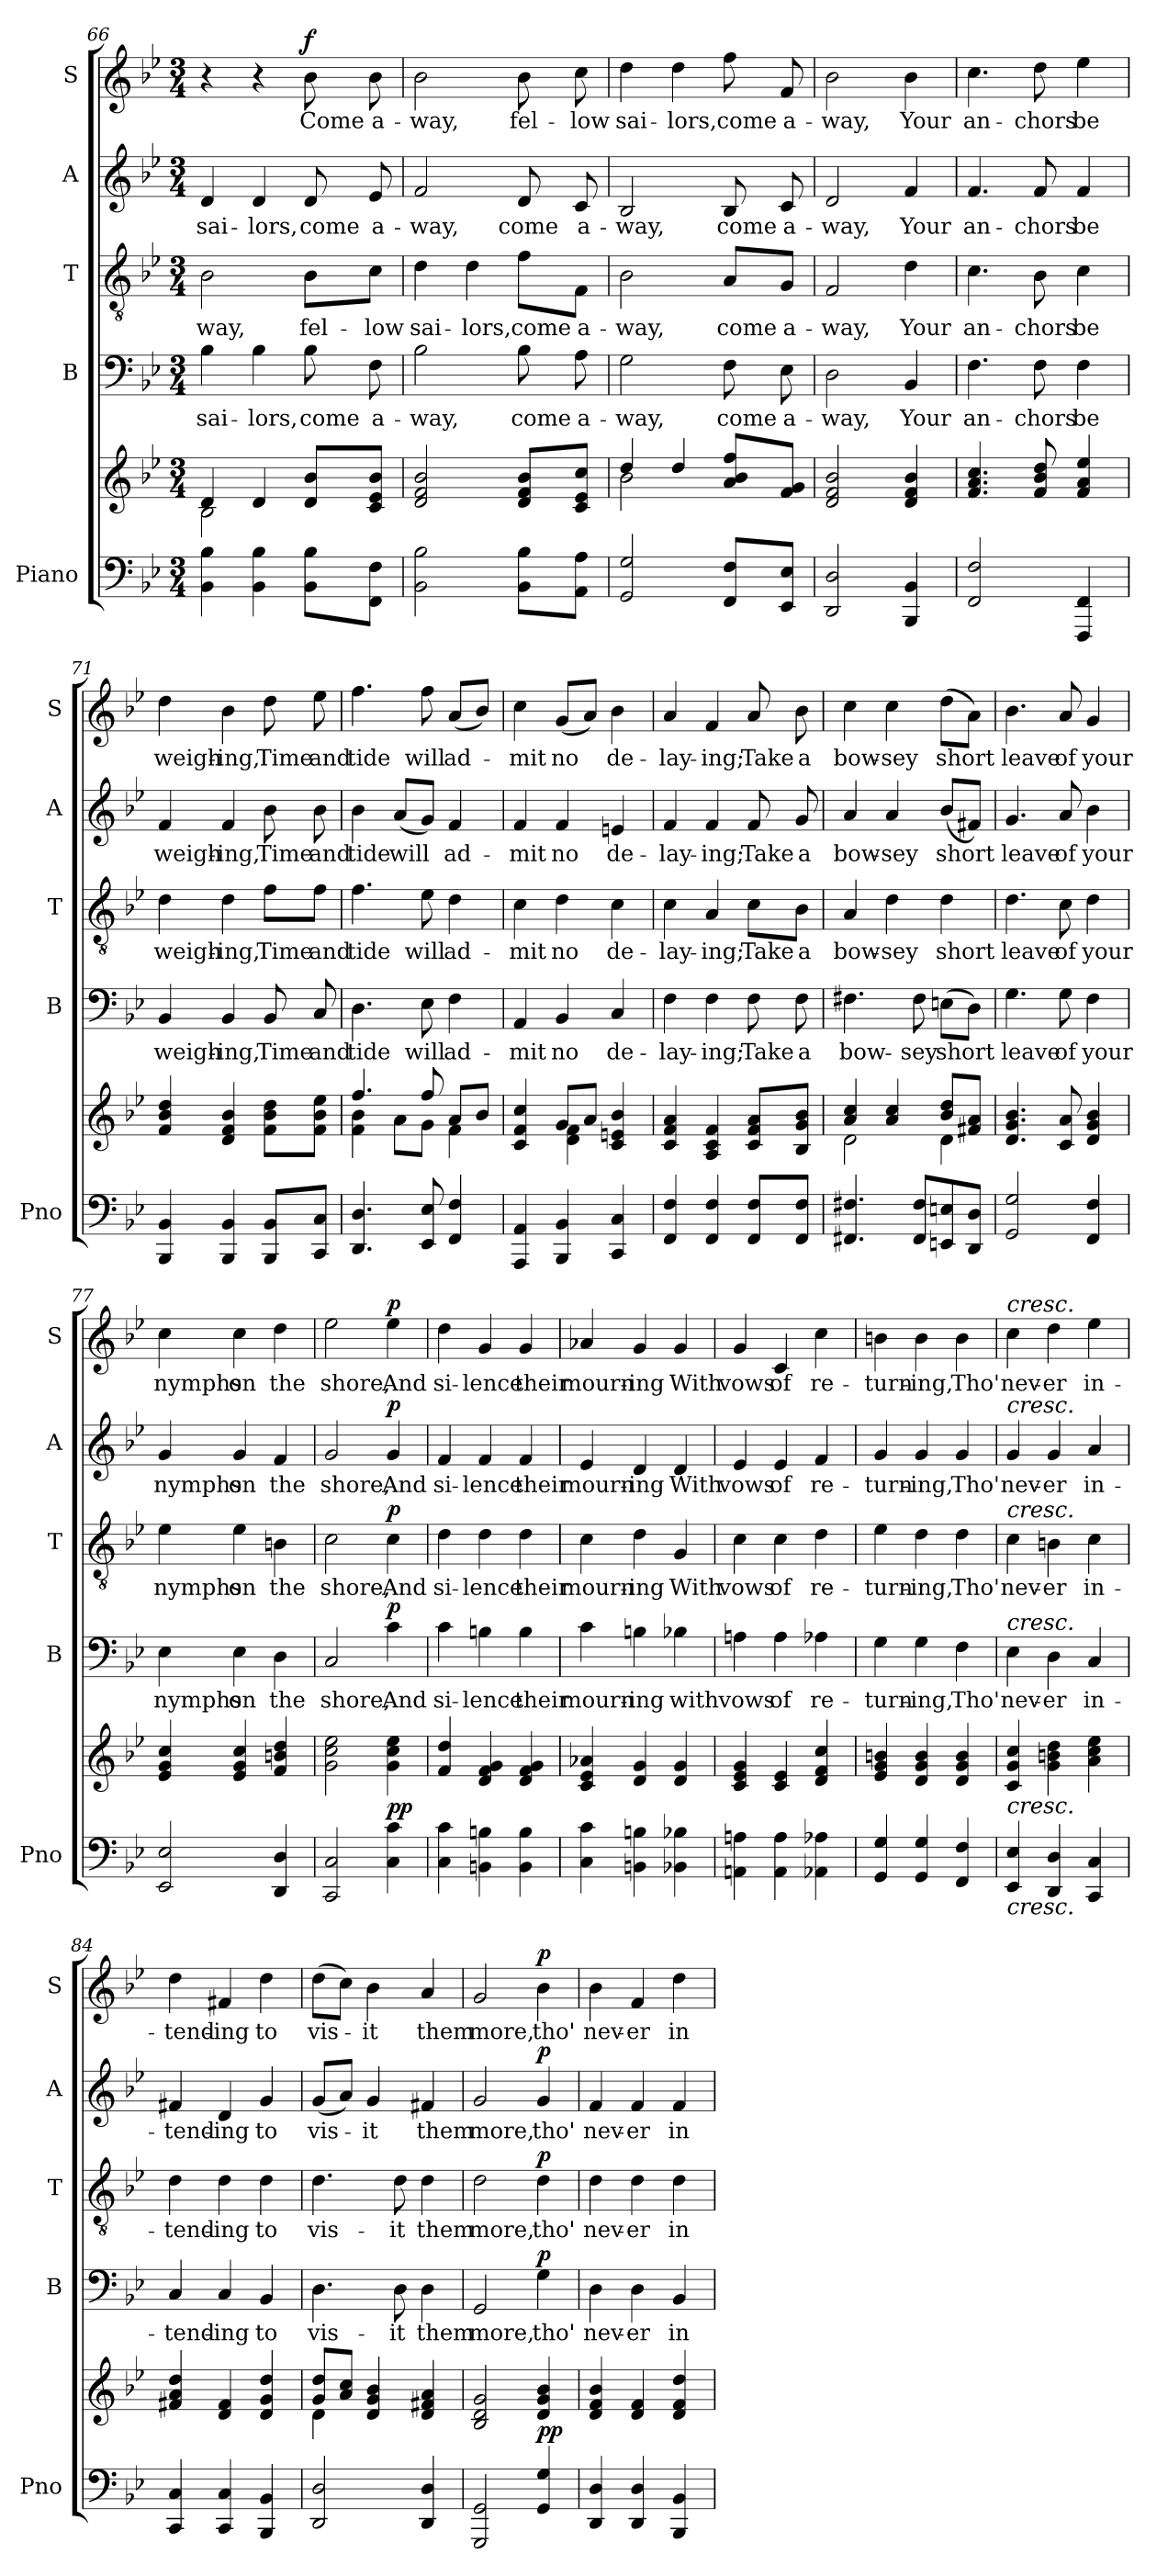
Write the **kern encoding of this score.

**kern	**kern	**dynam	**kern	**text	**dynam	**kern	**text	**dynam	**kern	**text	**dynam	**kern	**text	**dynam
*part5	*part5	*part5	*part4	*part4	*part4	*part3	*part3	*part3	*part2	*part2	*part2	*part1	*part1	*part1
*staff6	*staff5	*staff5/6	*staff4	*staff4	*staff4	*staff3	*staff3	*staff3	*staff2	*staff2	*staff2	*staff1	*staff1	*staff1
*I"Piano	*	*	*I"B	*	*	*I"T	*	*	*I"A	*	*	*I"S	*	*
*I'Pno	*	*	*I'B	*	*	*I'T	*	*	*I'A	*	*	*I'S	*	*
*clefF4	*clefG2	*	*clefF4	*	*	*clefGv2	*	*	*clefG2	*	*	*clefG2	*	*
*k[b-e-]	*k[b-e-]	*	*k[b-e-]	*	*	*k[b-e-]	*	*	*k[b-e-]	*	*	*k[b-e-]	*	*
*M3/4	*M3/4	*	*M3/4	*	*	*M3/4	*	*	*M3/4	*	*	*M3/4	*	*
=66	=66	=66	=66	=66	=66	=66	=66	=66	=66	=66	=66	=66	=66	=66
*	*^	*	*	*	*	*	*	*	*	*	*	*	*	*
!	!	!	!	!	!LO:LY:b	!	!	!LO:LY:b	!	!	!LO:LY:b	!	!	!	!
4BB-\ 4B-\	4d/	2B-\	.	4B-\	sai-	.	2B-\	-way,	.	4d/	sai-	.	4r	.	.
!	!	!	!	!	!LO:LY:b	!	!	!	!	!	!LO:LY:b	!	!	!	!
4BB-\ 4B-\	4d/	.	.	4B-\	-lors,	.	.	.	.	4d/	-lors,	.	4r	.	.
!	!	!	!	!	!LO:LY:b	!	!	!LO:LY:b	!	!	!LO:LY:b	!	!	!LO:LY:b	!LO:DY:a
8BB-\ 8B-\L	8d/ 8b-/L	4ryy	.	8B-\	come	.	8B-\L	fel-	.	8d/	come	.	8b-\	Come	f
!	!	!	!	!	!LO:LY:b	!	!	!LO:LY:b	!	!	!LO:LY:b	!	!	!LO:LY:b	!
8FF\ 8F\J	8c/ 8e-/ 8b-/J	.	.	8F\	a-	.	8c\J	-low	.	8e-/	a-	.	8b-\	a-	.
*	*v	*v	*	*	*	*	*	*	*	*	*	*	*	*	*
=67	=67	=67	=67	=67	=67	=67	=67	=67	=67	=67	=67	=67	=67	=67
!	!	!	!	!LO:LY:b	!	!	!LO:LY:b	!	!	!LO:LY:b	!	!	!LO:LY:b	!
2BB-\ 2B-\	2d/ 2f/ 2b-/	.	2B-\	-way,	.	4d\	sai-	.	2f/	-way,	.	2b-\	-way,	.
!	!	!	!	!	!	!	!LO:LY:b	!	!	!	!	!	!	!
.	.	.	.	.	.	4d\	-lors,	.	.	.	.	.	.	.
!	!	!	!	!LO:LY:b	!	!	!LO:LY:b	!	!	!LO:LY:b	!	!	!LO:LY:b	!
8BB-\ 8B-\L	8d/ 8f/ 8b-/L	.	8B-\	come	.	8f\L	come	.	8d/	come	.	8b-\	fel-	.
!	!	!	!	!LO:LY:b	!	!	!LO:LY:b	!	!	!LO:LY:b	!	!	!LO:LY:b	!
8AA\ 8A\J	8c/ 8e-/ 8cc/J	.	8A\	a-	.	8F\J	a-	.	8c/	a-	.	8cc\	-low	.
=68	=68	=68	=68	=68	=68	=68	=68	=68	=68	=68	=68	=68	=68	=68
*	*^	*	*	*	*	*	*	*	*	*	*	*	*	*
!	!	!	!	!	!LO:LY:b	!	!	!LO:LY:b	!	!	!LO:LY:b	!	!	!LO:LY:b	!
2GG/ 2G/	4dd/	2b-\	.	2G\	-way,	.	2B-\	-way,	.	2B-/	-way,	.	4dd\	sai-	.
!	!	!	!	!	!	!	!	!	!	!	!	!	!	!LO:LY:b	!
.	4dd/	.	.	.	.	.	.	.	.	.	.	.	4dd\	-lors,	.
!	!	!	!	!	!LO:LY:b	!	!	!LO:LY:b	!	!	!LO:LY:b	!	!	!LO:LY:b	!
8FF/ 8F/L	8a/ 8b-/ 8ff/L	4ryy	.	8F\	come	.	8A/L	come	.	8B-/	come	.	8ff\	come	.
!	!	!	!	!	!LO:LY:b	!	!	!LO:LY:b	!	!	!LO:LY:b	!	!	!LO:LY:b	!
8EE-/ 8E-/J	8f/ 8g/J	.	.	8E-\	a-	.	8G/J	a-	.	8c/	a-	.	8f/	a-	.
*	*v	*v	*	*	*	*	*	*	*	*	*	*	*	*	*
!!LO:PB:g=z
=69	=69	=69	=69	=69	=69	=69	=69	=69	=69	=69	=69	=69	=69	=69
!	!	!	!	!LO:LY:b	!	!	!LO:LY:b	!	!	!LO:LY:b	!	!	!LO:LY:b	!
2DD/ 2D/	2d/ 2f/ 2b-/	.	2D\	-way,	.	2F/	-way,	.	2d/	-way,	.	2b-\	-way,	.
!	!	!	!	!LO:LY:b	!	!	!LO:LY:b	!	!	!LO:LY:b	!	!	!LO:LY:b	!
4BBB-/ 4BB-/	4d/ 4f/ 4b-/	.	4BB-/	Your	.	4d\	Your	.	4f/	Your	.	4b-\	Your	.
=70	=70	=70	=70	=70	=70	=70	=70	=70	=70	=70	=70	=70	=70	=70
!	!	!	!	!LO:LY:b	!	!	!LO:LY:b	!	!	!LO:LY:b	!	!	!LO:LY:b	!
2FF/ 2F/	4.f/ 4.a/ 4.cc/	.	4.F\	an-	.	4.c\	an-	.	4.f/	an-	.	4.cc\	an-	.
!	!	!	!	!LO:LY:b	!	!	!LO:LY:b	!	!	!LO:LY:b	!	!	!LO:LY:b	!
.	8f/ 8b-/ 8dd/	.	8F\	-chors	.	8B-\	-chors	.	8f/	-chors	.	8dd\	-chors	.
!	!	!	!	!LO:LY:b	!	!	!LO:LY:b	!	!	!LO:LY:b	!	!	!LO:LY:b	!
4FFF/ 4FF/	4f/ 4a/ 4ee-/	.	4F\	be	.	4c\	be	.	4f/	be	.	4ee-\	be	.
=71	=71	=71	=71	=71	=71	=71	=71	=71	=71	=71	=71	=71	=71	=71
!	!	!	!	!LO:LY:b	!	!	!LO:LY:b	!	!	!LO:LY:b	!	!	!LO:LY:b	!
4BBB-/ 4BB-/	4f/ 4b-/ 4dd/	.	4BB-/	weigh-	.	4d\	weigh-	.	4f/	weigh-	.	4dd\	weigh-	.
!	!	!	!	!LO:LY:b	!	!	!LO:LY:b	!	!	!LO:LY:b	!	!	!LO:LY:b	!
4BBB-/ 4BB-/	4d/ 4f/ 4b-/	.	4BB-/	-ing,	.	4d\	-ing,	.	4f/	-ing,	.	4b-\	-ing,	.
!	!	!	!	!LO:LY:b	!	!	!LO:LY:b	!	!	!LO:LY:b	!	!	!LO:LY:b	!
8BBB-/ 8BB-/L	8f\ 8b-\ 8dd\L	.	8BB-/	Time	.	8f\L	Time	.	8b-\	Time	.	8dd\	Time	.
!	!	!	!	!LO:LY:b	!	!	!LO:LY:b	!	!	!LO:LY:b	!	!	!LO:LY:b	!
8CC/ 8C/J	8f\ 8b-\ 8ee-\J	.	8C/	and	.	8f\J	and	.	8b-\	and	.	8ee-\	and	.
=72	=72	=72	=72	=72	=72	=72	=72	=72	=72	=72	=72	=72	=72	=72
*	*^	*	*	*	*	*	*	*	*	*	*	*	*	*
!	!	!	!	!	!LO:LY:b	!	!	!LO:LY:b	!	!	!LO:LY:b	!	!	!LO:LY:b	!
4.DD/ 4.D/	4.ff/	4f\ 4b-\	.	4.D\	tide	.	4.f\	tide	.	4b-\	tide	.	4.ff\	tide	.
!	!	!	!	!	!	!	!	!	!	!	!LO:LY:b	!	!	!	!
.	.	8a\L	.	.	.	.	.	.	.	(<8a/L	will	.	.	.	.
!	!	!	!	!	!LO:LY:b	!	!	!LO:LY:b	!	!	!	!	!	!LO:LY:b	!
8EE-/ 8E-/	8ff/	8g\J	.	8E-\	will	.	8e-\	will	.	8g/J)	.	.	8ff\	will	.
!	!	!	!	!	!LO:LY:b	!	!	!LO:LY:b	!	!	!LO:LY:b	!	!	!LO:LY:b	!
4FF/ 4F/	8a/L	4f\	.	4F\	ad-	.	4d\	ad-	.	4f/	ad-	.	(<8a/L	ad-	.
.	8b-/J	.	.	.	.	.	.	.	.	.	.	.	8b-/J)	.	.
=73	=73	=73	=73	=73	=73	=73	=73	=73	=73	=73	=73	=73	=73	=73	=73
!	!	!	!	!	!LO:LY:b	!	!	!LO:LY:b	!	!	!LO:LY:b	!	!	!LO:LY:b	!
4AAA/ 4AA/	4c/ 4f/ 4cc/	4ryy	.	4AA/	-mit	.	4c\	-mit	.	4f/	-mit	.	4cc\	-mit	.
!	!	!	!	!	!LO:LY:b	!	!	!LO:LY:b	!	!	!LO:LY:b	!	!	!LO:LY:b	!
4BBB-/ 4BB-/	8g/L	4d\ 4f\	.	4BB-/	no	.	4d\	no	.	4f/	no	.	(<8g/L	no	.
.	8a/J	.	.	.	.	.	.	.	.	.	.	.	8a/J)	.	.
!	!	!	!	!	!LO:LY:b	!	!	!LO:LY:b	!	!	!LO:LY:b	!	!	!LO:LY:b	!
4CC/ 4C/	4c/ 4en/ 4b-/	4ryy	.	4C/	de-	.	4c\	de-	.	4en/	de-	.	4b-\	de-	.
!!LO:LB:g=z
=74	=74	=74	=74	=74	=74	=74	=74	=74	=74	=74	=74	=74	=74	=74	=74
!	!	!	!	!	!LO:LY:b	!	!	!LO:LY:b	!	!	!LO:LY:b	!	!	!LO:LY:b	!
*	*v	*v	*	*	*	*	*	*	*	*	*	*	*	*	*
4FF/ 4F/	4c/ 4f/ 4a/	.	4F\	-lay-	.	4c\	-lay-	.	4f/	-lay-	.	4a/	-lay-	.
!	!	!	!	!LO:LY:b	!	!	!LO:LY:b	!	!	!LO:LY:b	!	!	!LO:LY:b	!
4FF/ 4F/	4A/ 4c/ 4f/	.	4F\	-ing;	.	4A/	-ing;	.	4f/	-ing;	.	4f/	-ing;	.
!	!	!	!	!LO:LY:b	!	!	!LO:LY:b	!	!	!LO:LY:b	!	!	!LO:LY:b	!
8FF/ 8F/L	8c/ 8f/ 8a/L	.	8F\	Take	.	8c\L	Take	.	8f/	Take	.	8a/	Take	.
!	!	!	!	!LO:LY:b	!	!	!LO:LY:b	!	!	!LO:LY:b	!	!	!LO:LY:b	!
8FF/ 8F/J	8B-/ 8g/ 8b-/J	.	8F\	a	.	8B-\J	a	.	8g/	a	.	8b-\	a	.
=75	=75	=75	=75	=75	=75	=75	=75	=75	=75	=75	=75	=75	=75	=75
*	*^	*	*	*	*	*	*	*	*	*	*	*	*	*
!	!	!	!	!	!LO:LY:b	!	!	!LO:LY:b	!	!	!LO:LY:b	!	!	!LO:LY:b	!
4.FF#X/ 4.F#X/	4a/ 4cc/	2d\	.	4.F#X\	bow-	.	4A/	bow-	.	4a/	bow-	.	4cc\	bow-	.
!	!	!	!	!	!	!	!	!LO:LY:b	!	!	!LO:LY:b	!	!	!LO:LY:b	!
.	4a/ 4cc/	.	.	.	.	.	4d\	-sey	.	4a/	-sey	.	4cc\	-sey	.
!	!	!	!	!	!LO:LY:b	!	!	!	!	!	!	!	!	!	!
8FF#/ 8F#/L	.	.	.	8F#\	-sey	.	.	.	.	.	.	.	.	.	.
!	!	!	!	!	!LO:LY:b	!	!	!LO:LY:b	!	!	!LO:LY:b	!	!	!LO:LY:b	!
8EEn/ 8En/	8b-/ 8dd/L	4d\	.	(>8En\L	short	.	4d\	short	.	(<8b-/L	short	.	(>8dd\L	short	.
8DD/ 8D/J	8f#X/ 8a/J	.	.	8D\J)	.	.	.	.	.	8f#X/J)	.	.	8a\J)	.	.
*	*v	*v	*	*	*	*	*	*	*	*	*	*	*	*	*
=76	=76	=76	=76	=76	=76	=76	=76	=76	=76	=76	=76	=76	=76	=76
!	!	!	!	!LO:LY:b	!	!	!LO:LY:b	!	!	!LO:LY:b	!	!	!LO:LY:b	!
2GG/ 2G/	4.d/ 4.g/ 4.b-/	.	4.G\	leave	.	4.d\	leave	.	4.g/	leave	.	4.b-\	leave	.
!	!	!	!	!LO:LY:b	!	!	!LO:LY:b	!	!	!LO:LY:b	!	!	!LO:LY:b	!
.	8c/ 8a/	.	8G\	of	.	8c\	of	.	8a/	of	.	8a/	of	.
!	!	!	!	!LO:LY:b	!	!	!LO:LY:b	!	!	!LO:LY:b	!	!	!LO:LY:b	!
4FF/ 4F/	4d/ 4g/ 4b-/	.	4F\	your	.	4d\	your	.	4b-\	your	.	4g/	your	.
=77	=77	=77	=77	=77	=77	=77	=77	=77	=77	=77	=77	=77	=77	=77
!	!	!	!	!LO:LY:b	!	!	!LO:LY:b	!	!	!LO:LY:b	!	!	!LO:LY:b	!
2EE-/ 2E-/	4e-/ 4g/ 4cc/	.	4E-\	nymphs	.	4e-\	nymphs	.	4g/	nymphs	.	4cc\	nymphs	.
!	!	!	!	!LO:LY:b	!	!	!LO:LY:b	!	!	!LO:LY:b	!	!	!LO:LY:b	!
.	4e-/ 4g/ 4cc/	.	4E-\	on	.	4e-\	on	.	4g/	on	.	4cc\	on	.
!	!	!	!	!LO:LY:b	!	!	!LO:LY:b	!	!	!LO:LY:b	!	!	!LO:LY:b	!
4DD/ 4D/	4f/ 4bn/ 4dd/	.	4D\	the	.	4Bn\	the	.	4f/	the	.	4dd\	the	.
=78	=78	=78	=78	=78	=78	=78	=78	=78	=78	=78	=78	=78	=78	=78
!	!	!	!	!LO:LY:b	!	!	!LO:LY:b	!	!	!LO:LY:b	!	!	!LO:LY:b	!
2CC/ 2C/	2g\ 2cc\ 2ee-\	.	2C/	shore,	.	2c\	shore,	.	2g/	shore,	.	2ee-\	shore,	.
!	!	!LO:DY:a=2	!	!LO:LY:b	!	!	!LO:LY:b	!	!	!LO:LY:b	!	!	!LO:LY:b	!
!	!	!LO:DY:n=1:a	!	!	!LO:DY:a	!	!	!LO:DY:a	!	!	!LO:DY:a	!	!	!LO:DY:a
4C\ 4c\	4g\ 4cc\ 4ee-\	p p	4c\	And	p	4c\	And	p	4g/	And	p	4ee-\	And	p
!!LO:PB:g=z
=79	=79	=79	=79	=79	=79	=79	=79	=79	=79	=79	=79	=79	=79	=79
!	!	!	!	!LO:LY:b	!	!	!LO:LY:b	!	!	!LO:LY:b	!	!	!LO:LY:b	!
4C\ 4c\	4f/ 4dd/	.	4c\	si-	.	4d\	si-	.	4f/	si-	.	4dd\	si-	.
!	!	!	!	!LO:LY:b	!	!	!LO:LY:b	!	!	!LO:LY:b	!	!	!LO:LY:b	!
4BBn\ 4Bn\	4d/ 4f/ 4g/	.	4Bn\	-lence	.	4d\	-lence	.	4f/	-lence	.	4g/	-lence	.
!	!	!	!	!LO:LY:b	!	!	!LO:LY:b	!	!	!LO:LY:b	!	!	!LO:LY:b	!
4BB\ 4B\	4d/ 4f/ 4g/	.	4B\	their	.	4d\	their	.	4f/	their	.	4g/	their	.
=80	=80	=80	=80	=80	=80	=80	=80	=80	=80	=80	=80	=80	=80	=80
!	!	!	!	!LO:LY:b	!	!	!LO:LY:b	!	!	!LO:LY:b	!	!	!LO:LY:b	!
4C\ 4c\	4c/ 4e-/ 4a-X/	.	4c\	mourn-	.	4c\	mourn-	.	4e-/	mourn-	.	4a-X/	mourn-	.
!	!	!	!	!LO:LY:b	!	!	!LO:LY:b	!	!	!LO:LY:b	!	!	!LO:LY:b	!
4BBn\ 4Bn\	4d/ 4g/	.	4Bn\	-ing	.	4d\	-ing	.	4d/	-ing	.	4g/	-ing	.
!	!	!	!	!LO:LY:b	!	!	!LO:LY:b	!	!	!LO:LY:b	!	!	!LO:LY:b	!
4BB-X\ 4B-X\	4d/ 4g/	.	4B-X\	with	.	4G/	With	.	4d/	With	.	4g/	With	.
=81	=81	=81	=81	=81	=81	=81	=81	=81	=81	=81	=81	=81	=81	=81
!	!	!	!	!LO:LY:b	!	!	!LO:LY:b	!	!	!LO:LY:b	!	!	!LO:LY:b	!
4AAn\ 4An\	4c/ 4e-/ 4g/	.	4An\	vows	.	4c\	vows	.	4e-/	vows	.	4g/	vows	.
!	!	!	!	!LO:LY:b	!	!	!LO:LY:b	!	!	!LO:LY:b	!	!	!LO:LY:b	!
4AA\ 4A\	4c/ 4e-/	.	4A\	of	.	4c\	of	.	4e-/	of	.	4c/	of	.
!	!	!	!	!LO:LY:b	!	!	!LO:LY:b	!	!	!LO:LY:b	!	!	!LO:LY:b	!
4AA-X\ 4A-X\	4d/ 4f/ 4cc/	.	4A-X\	re-	.	4d\	re-	.	4f/	re-	.	4cc\	re-	.
=82	=82	=82	=82	=82	=82	=82	=82	=82	=82	=82	=82	=82	=82	=82
!	!	!	!	!LO:LY:b	!	!	!LO:LY:b	!	!	!LO:LY:b	!	!	!LO:LY:b	!
4GG/ 4G/	4e-/ 4g/ 4bn/	.	4G\	-turn-	.	4e-\	-turn-	.	4g/	-turn-	.	4bn\	-turn-	.
!	!	!	!	!LO:LY:b	!	!	!LO:LY:b	!	!	!LO:LY:b	!	!	!LO:LY:b	!
4GG/ 4G/	4d/ 4g/ 4b/	.	4G\	-ing,	.	4d\	-ing,	.	4g/	-ing,	.	4b\	-ing,	.
!	!	!	!	!LO:LY:b	!	!	!LO:LY:b	!	!	!LO:LY:b	!	!	!LO:LY:b	!
4FF/ 4F/	4d/ 4g/ 4b/	.	4F\	Tho'	.	4d\	Tho'	.	4g/	Tho'	.	4b\	Tho'	.
=83	=83	=83	=83	=83	=83	=83	=83	=83	=83	=83	=83	=83	=83	=83
!	!	!	!	!	!	!	!	!	!	!	!	!LO:TX:a:i:t=cresc.	!	!
!	!	!	!	!	!	!	!	!	!LO:TX:a:i:t=cresc.	!	!	!	!	!
!	!	!	!	!	!	!LO:TX:a:i:t=cresc.	!	!	!	!	!	!	!	!
!	!	!	!LO:TX:a:i:t=cresc.	!	!	!	!	!	!	!	!	!	!	!
!	!LO:TX:b:i:t=cresc.	!	!	!	!	!	!	!	!	!	!	!	!	!
!LO:TX:b:i:t=cresc.	!	!	!	!	!	!	!	!	!	!	!	!	!	!
!	!	!	!	!LO:LY:b	!	!	!LO:LY:b	!	!	!LO:LY:b	!	!	!LO:LY:b	!
4EE-/ 4E-/	4c/ 4g/ 4cc/	.	4E-\	nev-	.	4c\	nev-	.	4g/	nev-	.	4cc\	nev-	.
!	!	!	!	!LO:LY:b	!	!	!LO:LY:b	!	!	!LO:LY:b	!	!	!LO:LY:b	!
4DD/ 4D/	4g\ 4bn\ 4dd\	.	4D\	-er	.	4Bn\	-er	.	4g/	-er	.	4dd\	-er	.
!	!	!	!	!LO:LY:b	!	!	!LO:LY:b	!	!	!LO:LY:b	!	!	!LO:LY:b	!
4CC/ 4C/	4a\ 4cc\ 4ee-\	.	4C/	in-	.	4c\	in-	.	4a/	in-	.	4ee-\	in-	.
=84	=84	=84	=84	=84	=84	=84	=84	=84	=84	=84	=84	=84	=84	=84
!	!	!	!	!LO:LY:b	!	!	!LO:LY:b	!	!	!LO:LY:b	!	!	!LO:LY:b	!
4CC/ 4C/	4f#X/ 4a/ 4dd/	.	4C/	-tend-	.	4d\	-tend-	.	4f#X/	-tend-	.	4dd\	-tend-	.
!	!	!	!	!LO:LY:b	!	!	!LO:LY:b	!	!	!LO:LY:b	!	!	!LO:LY:b	!
4CC/ 4C/	4d/ 4f#/	.	4C/	-ing	.	4d\	-ing	.	4d/	-ing	.	4f#X/	-ing	.
!	!	!	!	!LO:LY:b	!	!	!LO:LY:b	!	!	!LO:LY:b	!	!	!LO:LY:b	!
4BBB-/ 4BB-/	4d/ 4g/ 4dd/	.	4BB-/	to	.	4d\	to	.	4g/	to	.	4dd\	to	.
!!LO:LB:g=z
=85	=85	=85	=85	=85	=85	=85	=85	=85	=85	=85	=85	=85	=85	=85
*	*^	*	*	*	*	*	*	*	*	*	*	*	*	*
!	!	!	!	!	!LO:LY:b	!	!	!LO:LY:b	!	!	!LO:LY:b	!	!	!LO:LY:b	!
2DD/ 2D/	8g/ 8dd/L	4d\	.	4.D\	vis-	.	4.d\	vis-	.	(<8g/L	vis-	.	(>8dd\L	vis-	.
.	8a/ 8cc/J	.	.	.	.	.	.	.	.	8a/J)	.	.	8cc\J)	.	.
!	!	!	!	!	!	!	!	!	!	!	!LO:LY:b	!	!	!LO:LY:b	!
.	4d/ 4g/ 4b-/	2ryy	.	.	.	.	.	.	.	4g/	-it	.	4b-\	-it	.
!	!	!	!	!	!LO:LY:b	!	!	!LO:LY:b	!	!	!	!	!	!	!
.	.	.	.	8D\	-it	.	8d\	-it	.	.	.	.	.	.	.
!	!	!	!	!	!LO:LY:b	!	!	!LO:LY:b	!	!	!LO:LY:b	!	!	!LO:LY:b	!
4DD/ 4D/	4d/ 4f#X/ 4a/	.	.	4D\	them	.	4d\	them	.	4f#X/	them	.	4a/	them	.
*	*v	*v	*	*	*	*	*	*	*	*	*	*	*	*	*
=86	=86	=86	=86	=86	=86	=86	=86	=86	=86	=86	=86	=86	=86	=86
!	!	!	!	!LO:LY:b	!	!	!LO:LY:b	!	!	!LO:LY:b	!	!	!LO:LY:b	!
2GGG/ 2GG/	2B-/ 2d/ 2g/	.	2GG/	more,	.	2d\	more,	.	2g/	more,	.	2g/	more,	.
!	!	!LO:DY:a=2	!	!LO:LY:b	!	!	!LO:LY:b	!	!	!LO:LY:b	!	!	!LO:LY:b	!
!	!	!LO:DY:n=1:a	!	!	!LO:DY:a	!	!	!LO:DY:a	!	!	!LO:DY:a	!	!	!LO:DY:a
4GG/ 4G/	4d/ 4g/ 4b-/	p p	4G\	tho'	p	4d\	tho'	p	4g/	tho'	p	4b-\	tho'	p
=87	=87	=87	=87	=87	=87	=87	=87	=87	=87	=87	=87	=87	=87	=87
!	!	!	!	!LO:LY:b	!	!	!LO:LY:b	!	!	!LO:LY:b	!	!	!LO:LY:b	!
4DD/ 4D/	4d/ 4f/ 4b-/	.	4D\	nev-	.	4d\	nev-	.	4f/	nev-	.	4b-\	nev-	.
!	!	!	!	!LO:LY:b	!	!	!LO:LY:b	!	!	!LO:LY:b	!	!	!LO:LY:b	!
4DD/ 4D/	4d/ 4f/	.	4D\	-er	.	4d\	-er	.	4f/	-er	.	4f/	-er	.
!	!	!	!	!LO:LY:b	!	!	!LO:LY:b	!	!	!LO:LY:b	!	!	!LO:LY:b	!
4BBB-/ 4BB-/	4d/ 4f/ 4dd/	.	4BB-/	in-	.	4d\	in-	.	4f/	in-	.	4dd\	in-	.
=	=	=	=	=	=	=	=	=	=	=	=	=	=	=
*-	*-	*-	*-	*-	*-	*-	*-	*-	*-	*-	*-	*-	*-	*-
